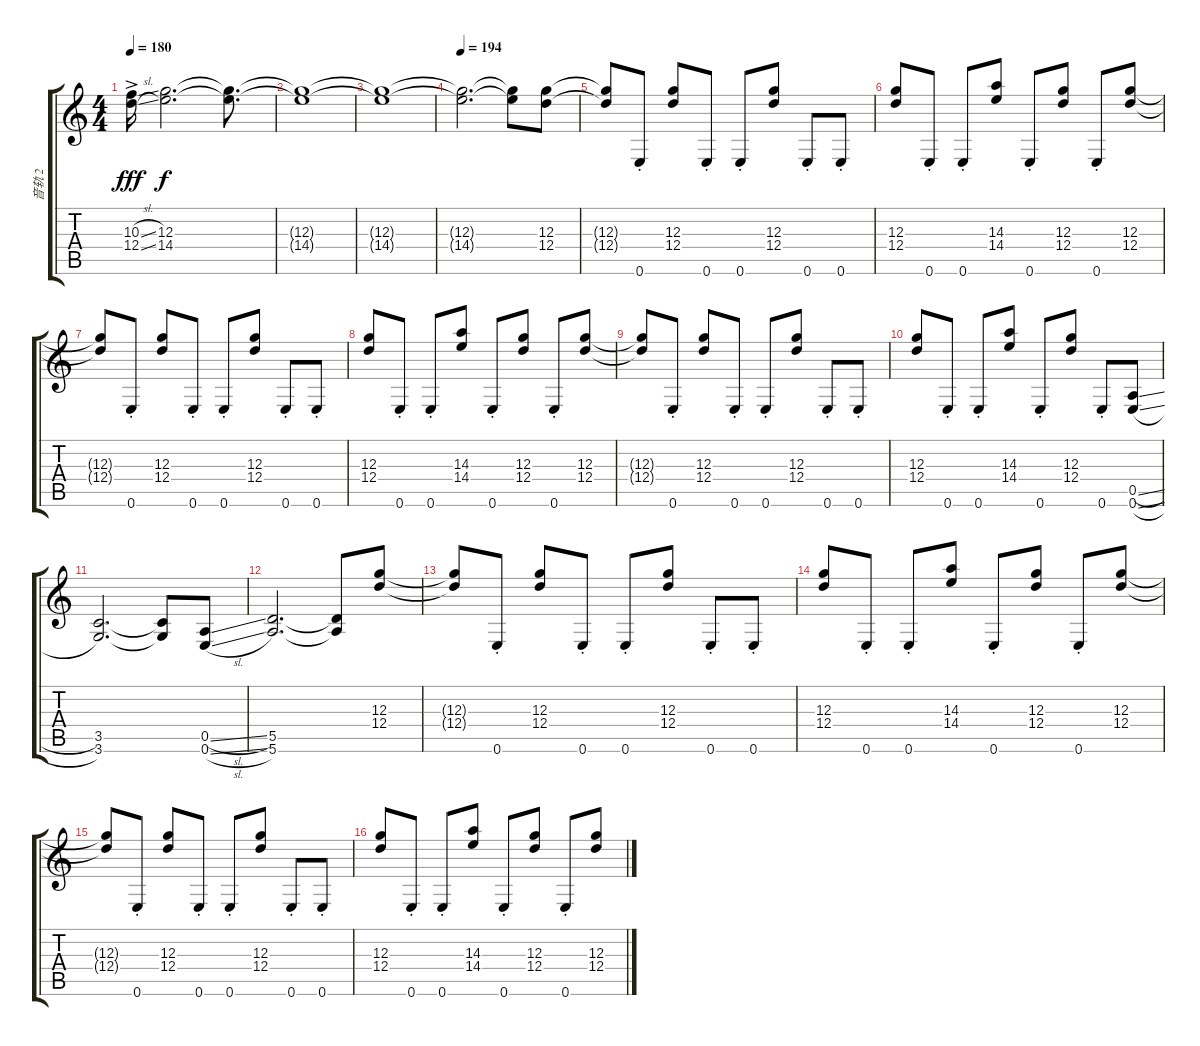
\track ("音轨 2" "音轨 2") {instrument overdrivenguitar}
\staff {score tabs}
\tuning (E4 B3 G3 D3 A2 E2) {hide}
\ts (4 4)
\tempo 180
\clef g2
\ks c
(10.3{sl} 12.4{sl ac}).16{dy fff} (12.3 14.4).2{d dy f} (12.3{t} 14.4{t}).8{d} |
(12.3{t} 14.4{t}).1{volume 16} |
(12.3{t} 14.4{t}).1 |
\tempo 194
(12.3{t} 14.4{t}).2{d} (12.3{t} 14.4{t}).8 (12.3 12.4).8 |
(12.3{t} 12.4{t}).8 0.6{st}.8 (12.3 12.4).8 0.6{st}.8 0.6{st}.8 (12.3 12.4).8 0.6{st}.8 0.6{st}.8 |
(12.3 12.4).8 0.6{st}.8 0.6{st}.8 (14.3 14.4).8 0.6{st}.8 (12.3 12.4).8 0.6{st}.8 (12.3 12.4).8 |
(12.3{t} 12.4{t}).8 0.6{st}.8 (12.3 12.4).8 0.6{st}.8 0.6{st}.8 (12.3 12.4).8 0.6{st}.8 0.6{st}.8 |
(12.3 12.4).8 0.6{st}.8 0.6{st}.8 (14.3 14.4).8 0.6{st}.8 (12.3 12.4).8 0.6{st}.8 (12.3 12.4).8 |
(12.3{t} 12.4{t}).8 0.6{st}.8 (12.3 12.4).8 0.6{st}.8 0.6{st}.8 (12.3 12.4).8 0.6{st}.8 0.6{st}.8 |
(12.3 12.4).8 0.6{st}.8 0.6{st}.8 (14.3 14.4).8 0.6{st}.8 (12.3 12.4).8 0.6{st}.8 (0.5{sl} 0.6{sl}).8 |
(3.5 3.6).2{d} (3.5{t} 3.6{t}).8 (0.5{sl} 0.6{sl}).8 |
(5.5 5.6).2{d} (5.5{t} 5.6{t}).8 (12.3 12.4).8 |
(12.3{t} 12.4{t}).8 0.6{st}.8 (12.3 12.4).8 0.6{st}.8 0.6{st}.8 (12.3 12.4).8 0.6{st}.8 0.6{st}.8 |
(12.3 12.4).8 0.6{st}.8 0.6{st}.8 (14.3 14.4).8 0.6{st}.8 (12.3 12.4).8 0.6{st}.8 (12.3 12.4).8 |
(12.3{t} 12.4{t}).8 0.6{st}.8 (12.3 12.4).8 0.6{st}.8 0.6{st}.8 (12.3 12.4).8 0.6{st}.8 0.6{st}.8 |
(12.3 12.4).8 0.6{st}.8 0.6{st}.8 (14.3 14.4).8 0.6{st}.8 (12.3 12.4).8 0.6{st}.8 (12.3 12.4).8
